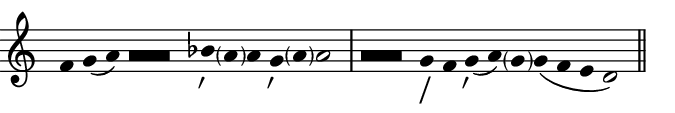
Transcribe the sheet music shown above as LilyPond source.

\include "norms.ly"

\layout {
    \context {
        % longer-than-usual chant line, so squeeze the notes
        % a little closer together
        \Score
        \override SpacingSpanner
        #'common-shortest-duration = #(ly:make-moment 4 16)
    }
}

\score {
  \new Staff \relative g'  {
        \cadenzaOn
        \stemOff
        \tallParens
        f4 g (a) \longbar -2 bes_\markup{ \tick } \parenthesize a a g_\markup { \tick } \parenthesize a a2 \bar "|" 
        \longbar -2 g4_\markup { \bigslash } f g_\markup{ \tick } (a) \parenthesize g g (f e d2) \bar "||"
  }
}
